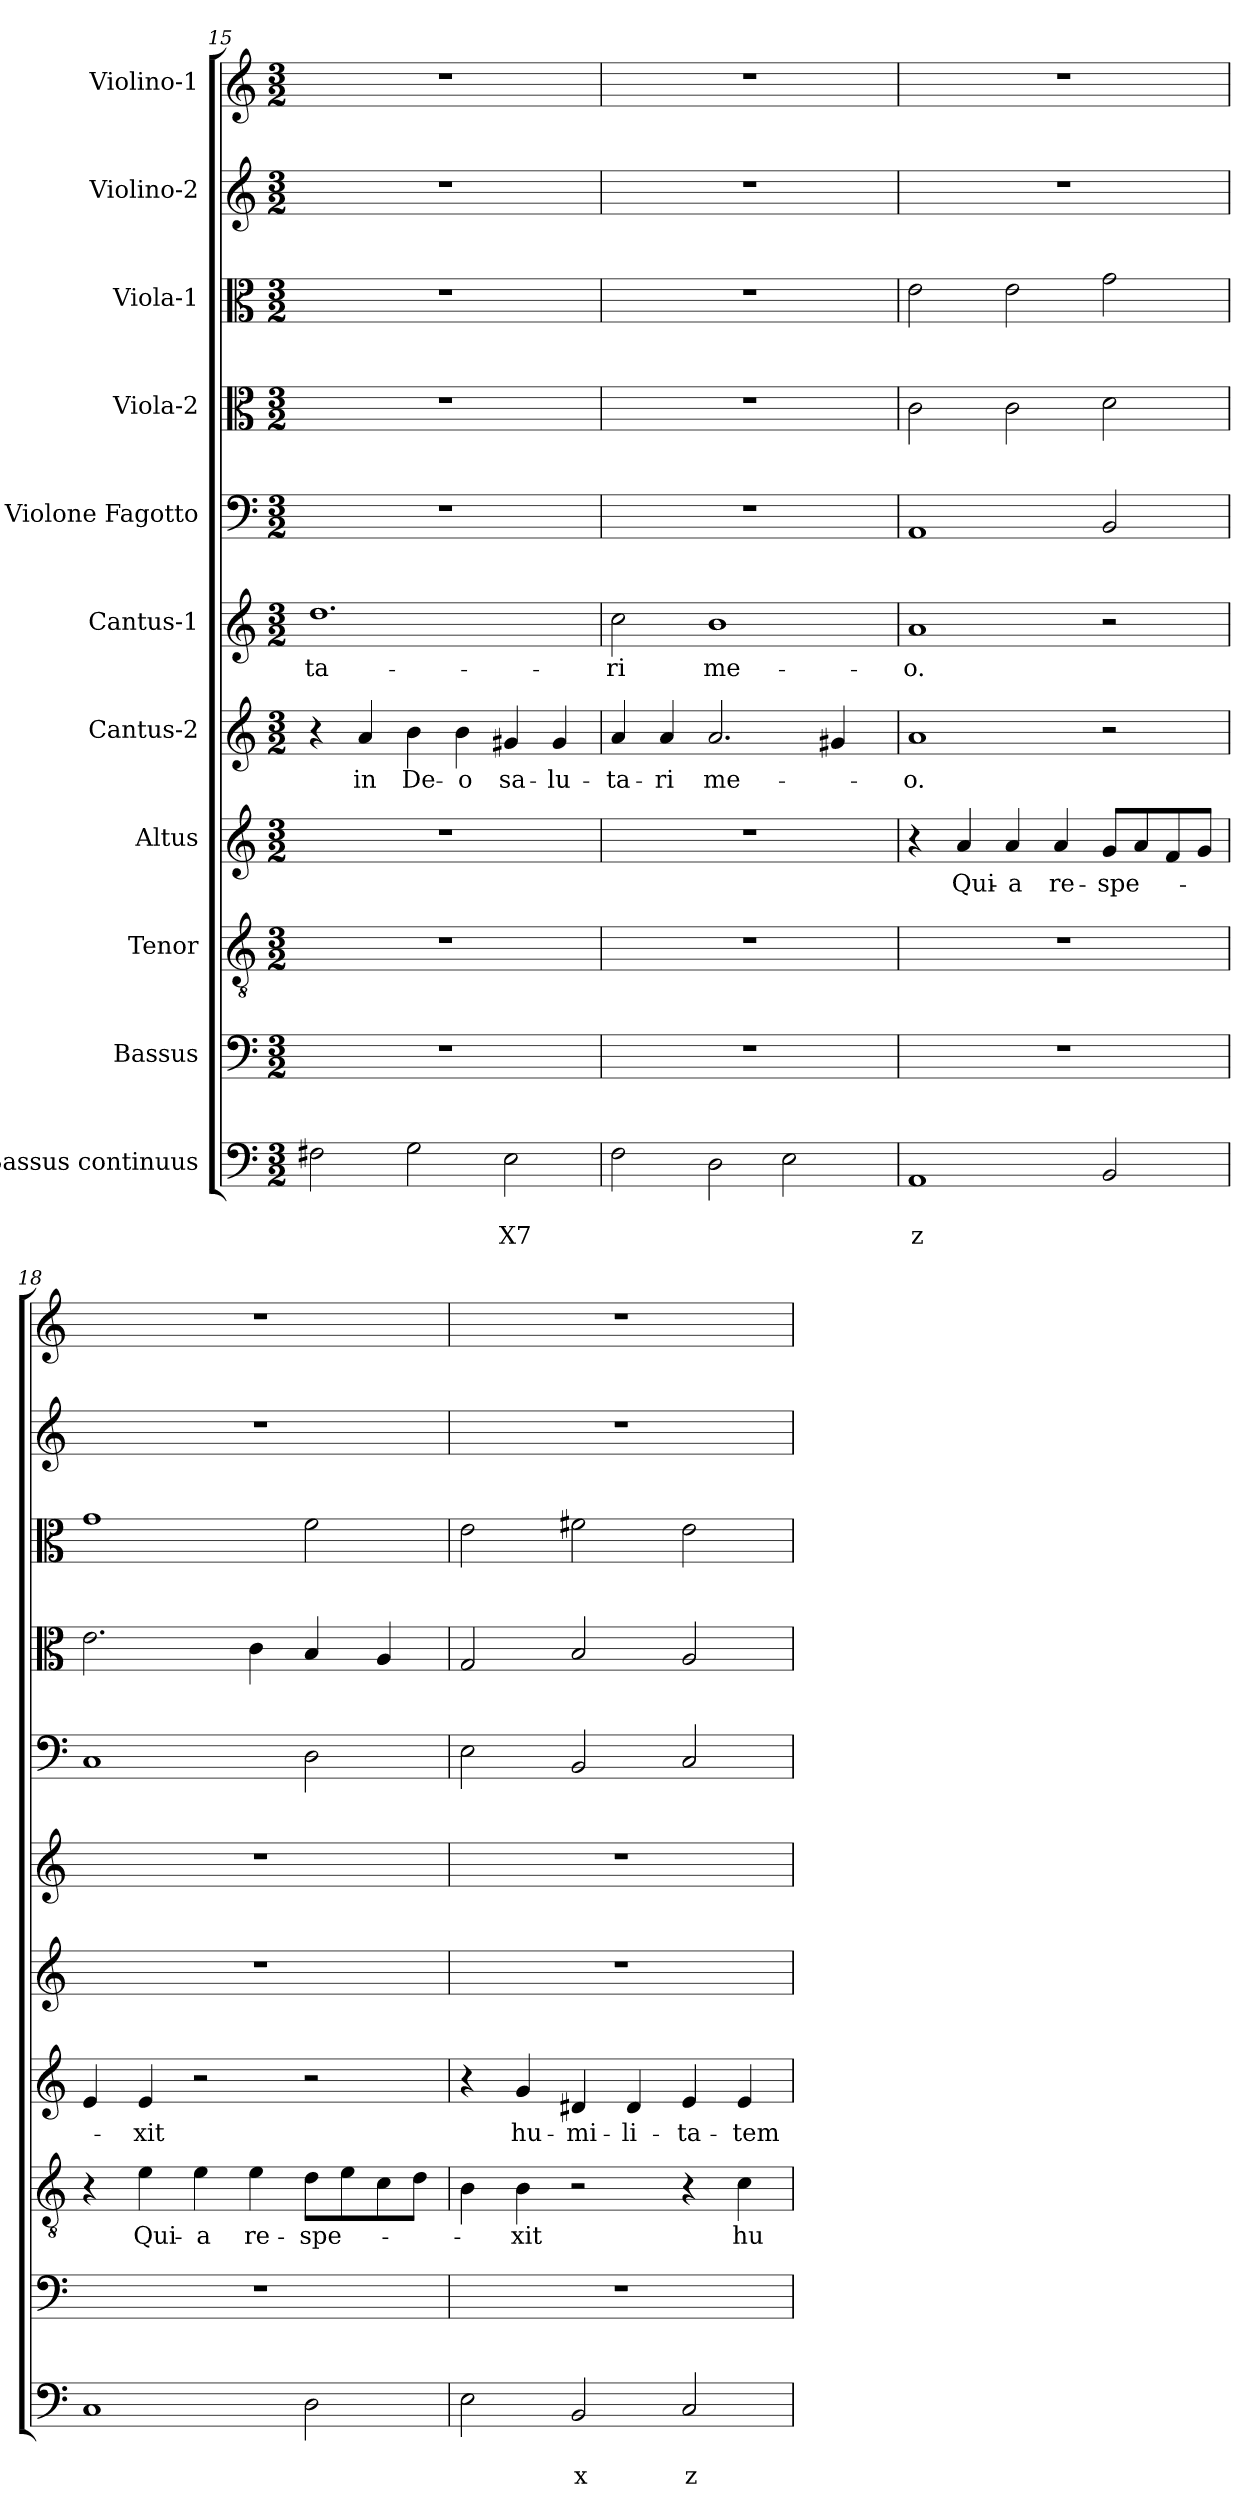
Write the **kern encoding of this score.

**kern	**text	**text	**kern	**kern	**text	**kern	**text	**kern	**text	**kern	**text	**kern	**kern	**kern	**kern	**kern
*part11	*part11	*part11	*part10	*part9	*part9	*part8	*part8	*part7	*part7	*part6	*part6	*part5	*part4	*part3	*part2	*part1
*staff11	*staff11	*staff11	*staff10	*staff9	*staff9	*staff8	*staff8	*staff7	*staff7	*staff6	*staff6	*staff5	*staff4	*staff3	*staff2	*staff1
*I"Bassus continuus	*	*	*I"Bassus	*I"Tenor	*	*I"Altus	*	*I"Cantus-2	*	*I"Cantus-1	*	*I"Violone Fagotto	*I"Viola-2	*I"Viola-1	*I"Violino-2	*I"Violino-1
*clefF4	*	*	*clefF4	*clefGv2	*	*clefG2	*	*clefG2	*	*clefG2	*	*clefF4	*clefC3	*clefC3	*clefG2	*clefG2
*k[]	*	*	*k[]	*k[]	*	*k[]	*	*k[]	*	*k[]	*	*k[]	*k[]	*k[]	*k[]	*k[]
*C:	*	*	*C:	*C:	*	*C:	*	*C:	*	*C:	*	*C:	*C:	*C:	*C:	*C:
*M3/2	*	*	*M3/2	*M3/2	*	*M3/2	*	*M3/2	*	*M3/2	*	*M3/2	*M3/2	*M3/2	*M3/2	*M3/2
=15	=15	=15	=15	=15	=15	=15	=15	=15	=15	=15	=15	=15	=15	=15	=15	=15
!	!	!	!	!	!	!	!	!	!	!	!LO:LY:b	!	!	!	!	!
2F#X\	.	.	1.r	1.r	.	1.r	.	4r	.	1.dd	-ta-	1.r	1.r	1.r	1.r	1.r
!	!	!	!	!	!	!	!	!	!LO:LY:b	!	!	!	!	!	!	!
.	.	.	.	.	.	.	.	4a/	in	.	.	.	.	.	.	.
!	!	!	!	!	!	!	!	!	!LO:LY:b	!	!	!	!	!	!	!
2G\	.	.	.	.	.	.	.	4b\	De-	.	.	.	.	.	.	.
!	!	!	!	!	!	!	!	!	!LO:LY:b	!	!	!	!	!	!	!
.	.	.	.	.	.	.	.	4b\	-o	.	.	.	.	.	.	.
!	!	!LO:LY:b	!	!	!	!	!	!	!LO:LY:b	!	!	!	!	!	!	!
2E\	.	X7	.	.	.	.	.	4g#X/	sa-	.	.	.	.	.	.	.
!	!	!	!	!	!	!	!	!	!LO:LY:b	!	!	!	!	!	!	!
.	.	.	.	.	.	.	.	4g#/	-lu-	.	.	.	.	.	.	.
=16	=16	=16	=16	=16	=16	=16	=16	=16	=16	=16	=16	=16	=16	=16	=16	=16
!	!	!	!	!	!	!	!	!	!LO:LY:b	!	!LO:LY:b	!	!	!	!	!
2F\	.	.	1.r	1.r	.	1.r	.	4a/	-ta-	2cc\	-ri	1.r	1.r	1.r	1.r	1.r
!	!	!	!	!	!	!	!	!	!LO:LY:b	!	!	!	!	!	!	!
.	.	.	.	.	.	.	.	4a/	-ri	.	.	.	.	.	.	.
!	!	!	!	!	!	!	!	!	!LO:LY:b	!	!LO:LY:b	!	!	!	!	!
2D\	.	.	.	.	.	.	.	2.a/	me-	1b	me-	.	.	.	.	.
2E\	.	.	.	.	.	.	.	.	.	.	.	.	.	.	.	.
.	.	.	.	.	.	.	.	4g#X/	.	.	.	.	.	.	.	.
=17	=17	=17	=17	=17	=17	=17	=17	=17	=17	=17	=17	=17	=17	=17	=17	=17
!	!	!LO:LY:b	!	!	!	!	!	!	!LO:LY:b	!	!LO:LY:b	!	!	!	!	!
1AA	.	z	1.r	1.r	.	4r	.	1a	-o.	1a	-o.	1AA	2c\	2e\	1.r	1.r
!	!	!	!	!	!	!	!LO:LY:b	!	!	!	!	!	!	!	!	!
.	.	.	.	.	.	4a/	Qui-	.	.	.	.	.	.	.	.	.
!	!	!	!	!	!	!	!LO:LY:b	!	!	!	!	!	!	!	!	!
.	.	.	.	.	.	4a/	-a	.	.	.	.	.	2c\	2e\	.	.
!	!	!	!	!	!	!	!LO:LY:b	!	!	!	!	!	!	!	!	!
.	.	.	.	.	.	4a/	re-	.	.	.	.	.	.	.	.	.
!	!	!	!	!	!	!	!LO:LY:b	!	!	!	!	!	!	!	!	!
2BB/	.	.	.	.	.	8g/L	-spe-	2r	.	2r	.	2BB/	2d\	2g\	.	.
.	.	.	.	.	.	8a/	.	.	.	.	.	.	.	.	.	.
.	.	.	.	.	.	8f/	.	.	.	.	.	.	.	.	.	.
.	.	.	.	.	.	8g/J	.	.	.	.	.	.	.	.	.	.
!!LO:PB:g=z
=18	=18	=18	=18	=18	=18	=18	=18	=18	=18	=18	=18	=18	=18	=18	=18	=18
1C	.	.	1.r	4r	.	4e/	.	1.r	.	1.r	.	1C	2.e\	1g	1.r	1.r
!	!	!	!	!	!LO:LY:b	!	!LO:LY:b	!	!	!	!	!	!	!	!	!
.	.	.	.	4e\	Qui-	4e/	-xit	.	.	.	.	.	.	.	.	.
!	!	!	!	!	!LO:LY:b	!	!	!	!	!	!	!	!	!	!	!
.	.	.	.	4e\	-a	2r	.	.	.	.	.	.	.	.	.	.
!	!	!	!	!	!LO:LY:b	!	!	!	!	!	!	!	!	!	!	!
.	.	.	.	4e\	re-	.	.	.	.	.	.	.	4c\	.	.	.
!	!	!	!	!	!LO:LY:b	!	!	!	!	!	!	!	!	!	!	!
2D\	.	.	.	8d\L	-spe-	2r	.	.	.	.	.	2D\	4B/	2f\	.	.
.	.	.	.	8e\	.	.	.	.	.	.	.	.	.	.	.	.
.	.	.	.	8c\	.	.	.	.	.	.	.	.	4A/	.	.	.
.	.	.	.	8d\J	.	.	.	.	.	.	.	.	.	.	.	.
=19	=19	=19	=19	=19	=19	=19	=19	=19	=19	=19	=19	=19	=19	=19	=19	=19
2E\	.	.	1.r	4B\	.	4r	.	1.r	.	1.r	.	2E\	2G/	2e\	1.r	1.r
!	!	!	!	!	!LO:LY:b	!	!LO:LY:b	!	!	!	!	!	!	!	!	!
.	.	.	.	4B\	-xit	4g/	hu-	.	.	.	.	.	.	.	.	.
!	!	!LO:LY:b	!	!	!	!	!LO:LY:b	!	!	!	!	!	!	!	!	!
2BB/	.	x	.	2r	.	4d#X/	-mi-	.	.	.	.	2BB/	2B/	2f#X\	.	.
!	!	!	!	!	!	!	!LO:LY:b	!	!	!	!	!	!	!	!	!
.	.	.	.	.	.	4d#/	-li-	.	.	.	.	.	.	.	.	.
!	!	!LO:LY:b	!	!	!	!	!LO:LY:b	!	!	!	!	!	!	!	!	!
2C/	.	z	.	4r	.	4e/	-ta-	.	.	.	.	2C/	2A/	2e\	.	.
!	!	!	!	!	!LO:LY:b	!	!LO:LY:b	!	!	!	!	!	!	!	!	!
.	.	.	.	4c\	hu-	4e/	-tem	.	.	.	.	.	.	.	.	.
=	=	=	=	=	=	=	=	=	=	=	=	=	=	=	=	=
*-	*-	*-	*-	*-	*-	*-	*-	*-	*-	*-	*-	*-	*-	*-	*-	*-
